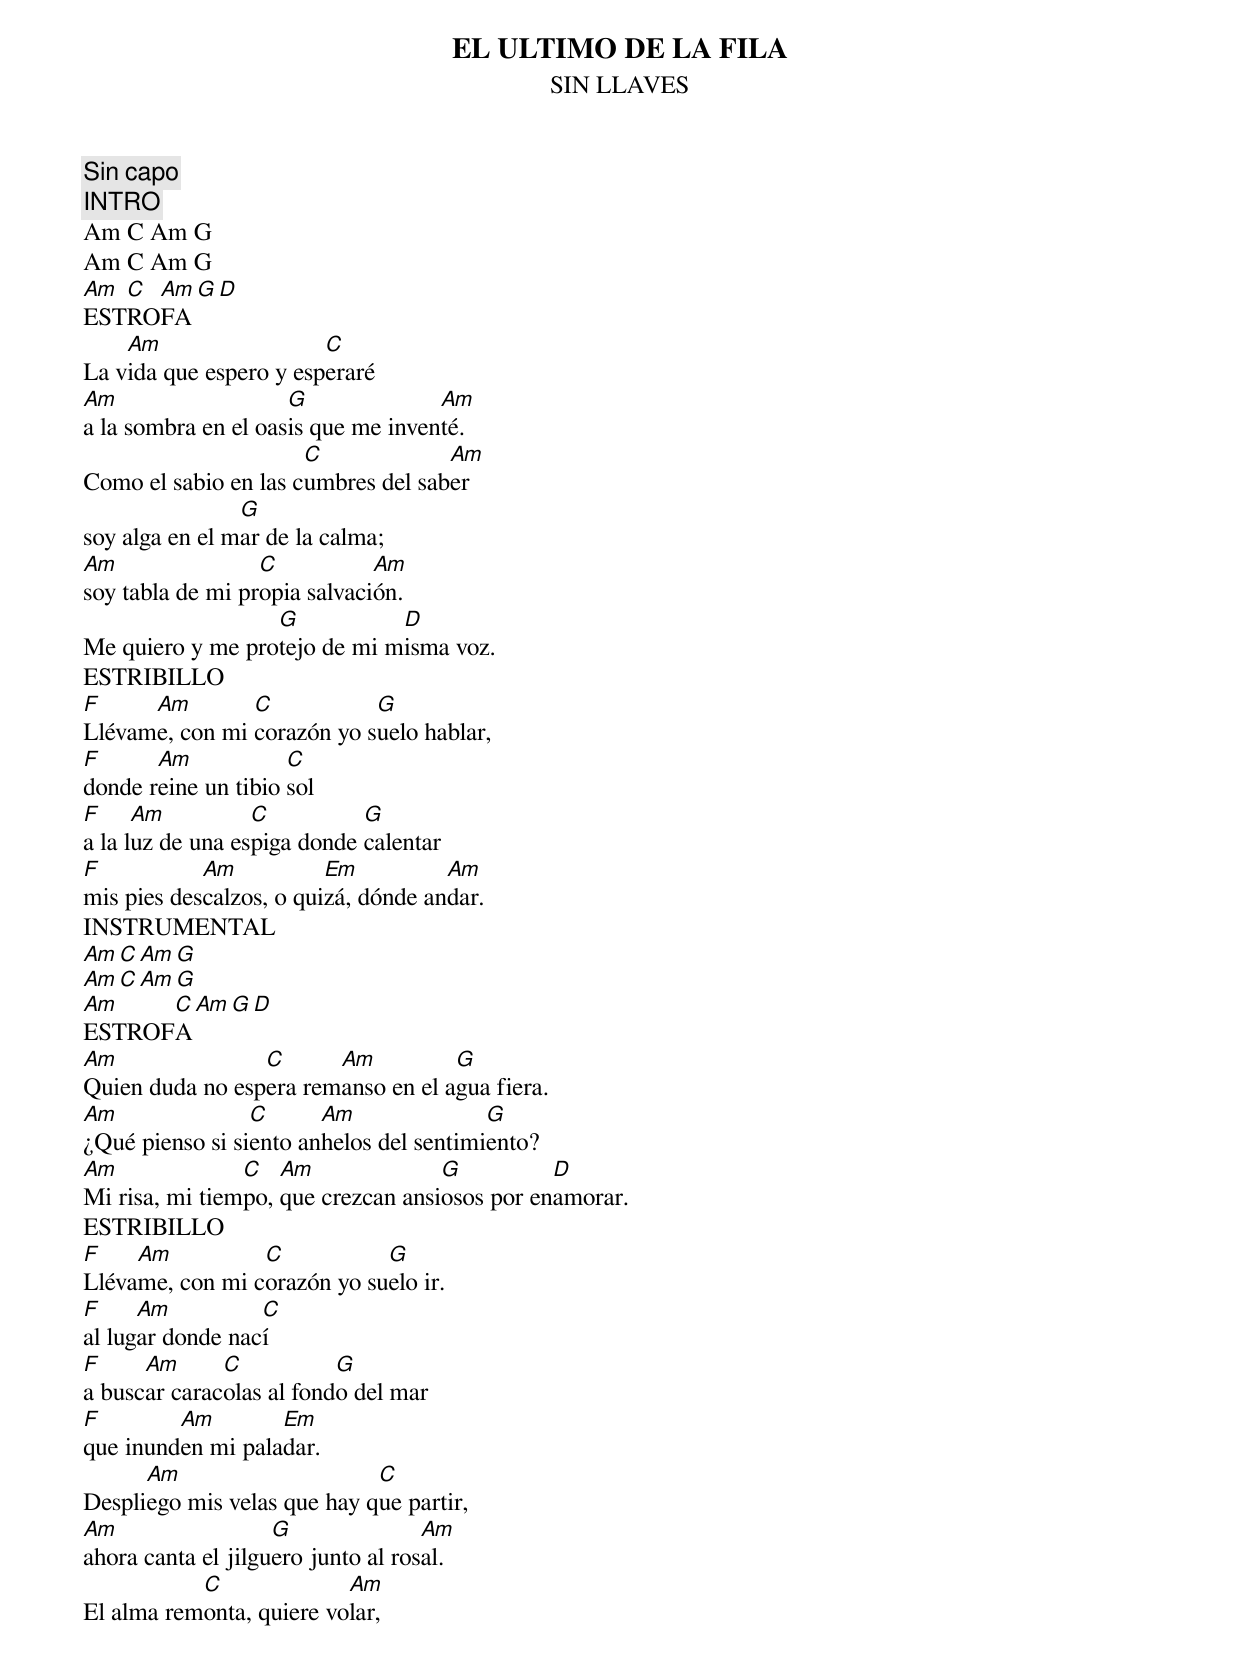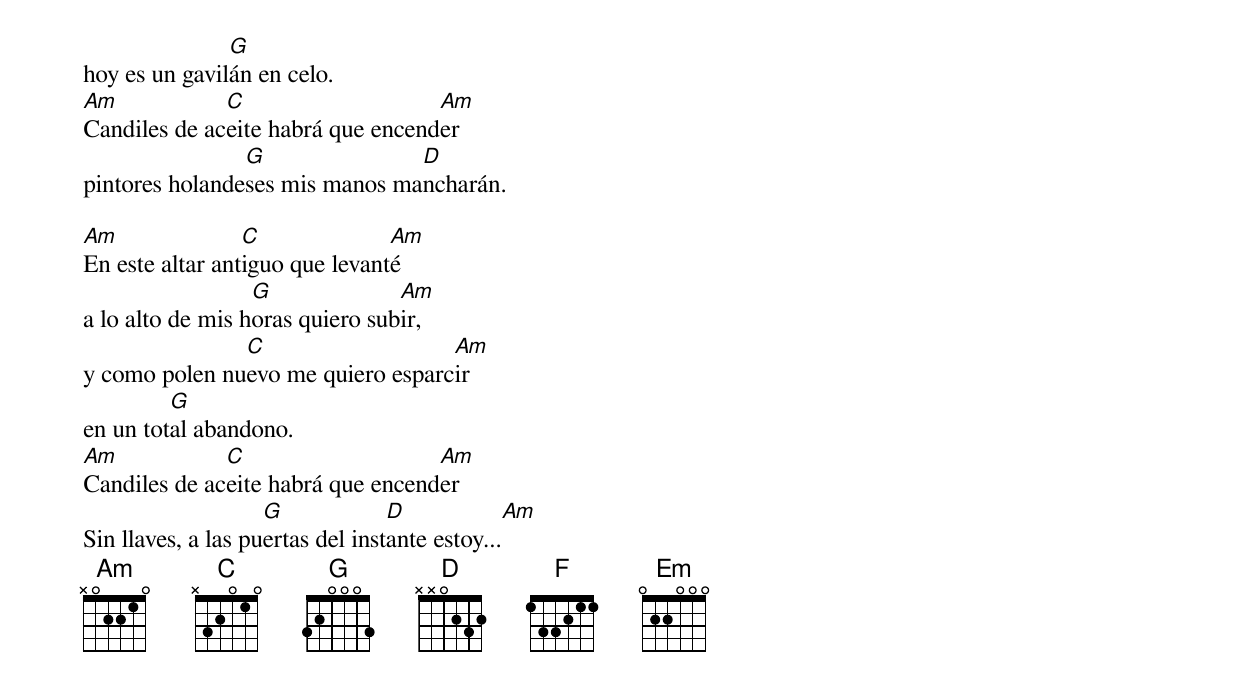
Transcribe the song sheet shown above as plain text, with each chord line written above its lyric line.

EL ULTIMO DE LA FILA
SIN LLAVES
Sin capo
INTRO
Am C Am G
Am C Am G
Am C Am G D
ESTROFA
    Am                  C
La vida que espero y esperaré
Am                   G              Am
a la sombra en el oasis que me inventé.
                      C             Am
Como el sabio en las cumbres del saber
                G
soy alga en el mar de la calma;
Am                C           Am
soy tabla de mi propia salvación.
                  G           D
Me quiero y me protejo de mi misma voz.
ESTRIBILLO
F     Am        C           G
Llévame, con mi corazón yo suelo hablar,
F      Am            C
donde reine un tibio sol
F     Am          C          G
a la luz de una espiga donde calentar
F           Am           Em          Am
mis pies descalzos, o quizá, dónde andar.
INSTRUMENTAL
Am    C    Am    G
Am    C    Am    G
Am    C    Am    G D
ESTROFA
Am               C      Am          G
Quien duda no espera remanso en el agua fiera.
Am               C      Am               G
¿Qué pienso si siento anhelos del sentimiento?
Am              C   Am              G          D
Mi risa, mi tiempo, que crezcan ansiosos por enamorar.
ESTRIBILLO
F    Am          C           G
Llévame, con mi corazón yo suelo ir.
F     Am          C
al lugar donde nací
F     Am      C           G
a buscar caracolas al fondo del mar
F        Am        Em
que inunden mi paladar.
      Am                     C
Despliego mis velas que hay que partir,
Am                  G               Am
ahora canta el jilguero junto al rosal.
           C              Am
El alma remonta, quiere volar,
               G
hoy es un gavilán en celo.
Am            C                    Am
Candiles de aceite habrá que encender
                G               D
pintores holandeses mis manos mancharán.

Am               C              Am
En este altar antiguo que levanté
                  G              Am
a lo alto de mis horas quiero subir,
               C                   Am
y como polen nuevo me quiero esparcir
         G
en un total abandono.
Am            C                    Am
Candiles de aceite habrá que encender
                    G             D             Am
Sin llaves, a las puertas del instante estoy...
